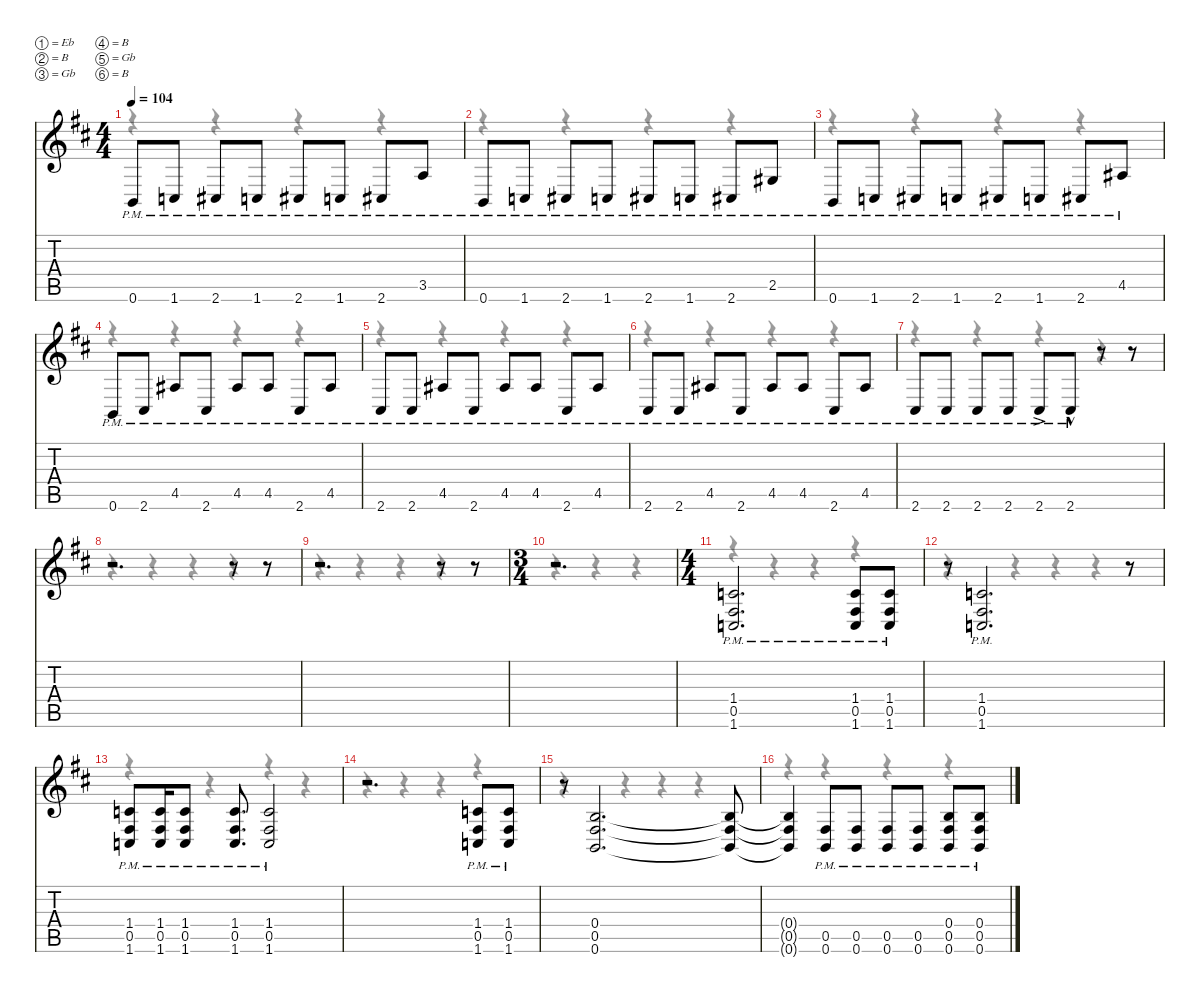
\defaultSystemsLayout 4
\hideDynamics
\bracketExtendMode nobrackets
\singleTrackTrackNamePolicy hidden
\multiTrackTrackNamePolicy hidden
\firstSystemTrackNameMode fullname
\otherSystemsTrackNameOrientation horizontal
\track ("Rhythm Guitar 1" "dist.guit.") {mute instrument distortionguitar}
\staff {score tabs}
\tuning (Eb4 B3 Gb3 B2 Gb2 B1)
\voice
\ts (4 4)
\tempo 104
\clef g2
\ks bminor
0.6{pm acc forcenatural}.8{dy ppp beam Up} 1.6{pm acc forcenatural}.8{beam Up} 2.6{pm acc #}.8{beam Up} 1.6{pm acc forcenatural}.8{beam Up} 2.6{pm acc #}.8{beam Up} 1.6{pm acc forcenatural}.8{beam Up} 2.6{pm acc #}.8{beam Up} 3.5{pm acc forcenatural}.8{beam Up} |
0.6{pm acc forcenatural}.8{beam Up} 1.6{pm acc forcenatural}.8{beam Up} 2.6{pm acc #}.8{beam Up} 1.6{pm acc forcenatural}.8{beam Up} 2.6{pm acc #}.8{beam Up} 1.6{pm acc forcenatural}.8{beam Up} 2.6{pm acc #}.8{beam Up} 2.5{pm acc #}.8{beam Up} |
0.6{pm acc forcenatural}.8{beam Up} 1.6{pm acc forcenatural}.8{beam Up} 2.6{pm acc #}.8{beam Up} 1.6{pm acc forcenatural}.8{beam Up} 2.6{pm acc #}.8{beam Up} 1.6{pm acc forcenatural}.8{beam Up} 2.6{pm acc #}.8{beam Up} 4.5{pm acc #}.8{beam Up} |
0.6{pm acc forcenatural}.8{beam Up} 2.6{pm acc #}.8{beam Up} 4.5{pm acc #}.8{beam Up} 2.6{pm acc #}.8{beam Up} 4.5{pm acc #}.8{beam Up} 4.5{pm acc #}.8{beam Up} 2.6{pm acc #}.8{beam Up} 4.5{pm acc #}.8{beam Up} |
2.6{pm acc #}.8{beam Up} 2.6{pm acc #}.8{beam Up} 4.5{pm acc #}.8{beam Up} 2.6{pm acc #}.8{beam Up} 4.5{pm acc #}.8{beam Up} 4.5{pm acc #}.8{beam Up} 2.6{pm acc #}.8{beam Up} 4.5{pm acc #}.8{beam Up} |
2.6{pm acc #}.8{beam Up} 2.6{pm acc #}.8{beam Up} 4.5{pm acc #}.8{beam Up} 2.6{pm acc #}.8{beam Up} 4.5{pm acc #}.8{beam Up} 4.5{pm acc #}.8{beam Up} 2.6{pm acc #}.8{beam Up} 4.5{pm acc #}.8{beam Up} |
2.6{pm acc #}.8{beam Up} 2.6{pm acc #}.8{beam Up} 2.6{pm acc #}.8{beam Up} 2.6{pm acc #}.8{beam Up} 2.6{ac pm acc #}.8{beam Up} 2.6{hac pm acc #}.8{beam Up} r.8{beam Up} r.8{beam Up} |
r.2{d beam Up} r.8{beam Up} r.8{beam Up} |
r.2{d beam Up} r.8{beam Up} r.8{beam Up} |
\ts (3 4)
\beaming (8 2 2 2)
r.2{d beam Up} |
\ts (4 4)
\beaming (8 2 2 2 2)
(1.4{pm acc forcenatural} 0.5{pm acc #} 1.6{pm acc forcenatural}).2{d dy f beam Up} (1.4{pm acc forcenatural} 0.5{pm acc #} 1.6{pm acc forcenatural}).8{beam Up} (1.4{pm acc forcenatural} 0.5{pm acc #} 1.6{pm acc forcenatural}).8{beam Up} |
r.8{beam Up} (1.4{pm acc forcenatural} 0.5{pm acc #} 1.6{pm acc forcenatural}).2{d beam Up} r.8{beam Up} |
(1.4{pm acc forcenatural} 0.5{pm acc #} 1.6{pm acc forcenatural}).8{beam Up} (1.4{pm acc forcenatural} 0.5{pm acc #} 1.6{pm acc forcenatural}).16{beam Up} (1.4{pm acc forcenatural} 0.5{pm acc #} 1.6{pm acc forcenatural}).8{beam Up} (1.4{pm acc forcenatural} 0.5{pm acc #} 1.6{pm acc forcenatural}).8{d beam Up} (1.4{pm acc forcenatural} 0.5{pm acc #} 1.6{pm acc forcenatural}).2{beam Up} |
r.2{d beam Up} (1.4{pm acc forcenatural} 0.5{pm acc #} 1.6{pm acc forcenatural}).8{beam Up} (1.4{pm acc forcenatural} 0.5{pm acc #} 1.6{pm acc forcenatural}).8{beam Up} |
r.8{beam Up} (0.4{acc forcenatural} 0.5{acc #} 0.6{acc forcenatural}).2{d beam Up} (0.4{t acc forcenatural} 0.5{t acc #} 0.6{t acc forcenatural}).8{beam Up} |
(0.4{t acc forcenatural} 0.5{t acc #} 0.6{t acc forcenatural}).4{beam Up} (0.5{pm acc #} 0.6{pm acc forcenatural}).8{beam Up} (0.5{pm acc #} 0.6{pm acc forcenatural}).8{beam Up} (0.5{pm acc #} 0.6{pm acc forcenatural}).8{beam Up} (0.5{pm acc #} 0.6{pm acc forcenatural}).8{beam Up} (0.4{pm acc forcenatural} 0.5{pm acc #} 0.6{pm acc forcenatural}).8{beam Up} (0.4{pm acc forcenatural} 0.5{pm acc #} 0.6{pm acc forcenatural}).8{beam Up}
\voice
\clef g2
\ottava regular
\simile none
\ks bminor
r.4{dy mf beam Down} r.4{beam Down} r.4{beam Down} r.4{beam Down} |
r.4{beam Down} r.4{beam Down} r.4{beam Down} r.4{beam Down} |
r.4{beam Down} r.4{beam Down} r.4{beam Down} r.4{beam Down} |
r.4{beam Down} r.4{beam Down} r.4{beam Down} r.4{beam Down} |
r.4{beam Down} r.4{beam Down} r.4{beam Down} r.4{beam Down} |
r.4{beam Down} r.4{beam Down} r.4{beam Down} r.4{beam Down} |
r.4{beam Down} r.4{beam Down} r.4{beam Down} r.4{beam Down} |
r.4{beam Down} r.4{beam Down} r.4{beam Down} r.4{beam Down} |
r.4{beam Down} r.4{beam Down} r.4{beam Down} r.4{beam Down} |
r.4{beam Down} r.4{beam Down} r.4{beam Down} |
r.4{beam Down} r.4{beam Down} r.4{beam Down} r.4{beam Down} |
r.4{beam Down} r.4{beam Down} r.4{beam Down} r.4{beam Down} |
r.4{beam Down} r.4{beam Down} r.4{beam Down} r.4{beam Down} |
r.4{beam Down} r.4{beam Down} r.4{beam Down} r.4{beam Down} |
r.4{beam Down} r.4{beam Down} r.4{beam Down} r.4{beam Down} |
r.4{beam Down} r.4{beam Down} r.4{beam Down} r.4{beam Down}
